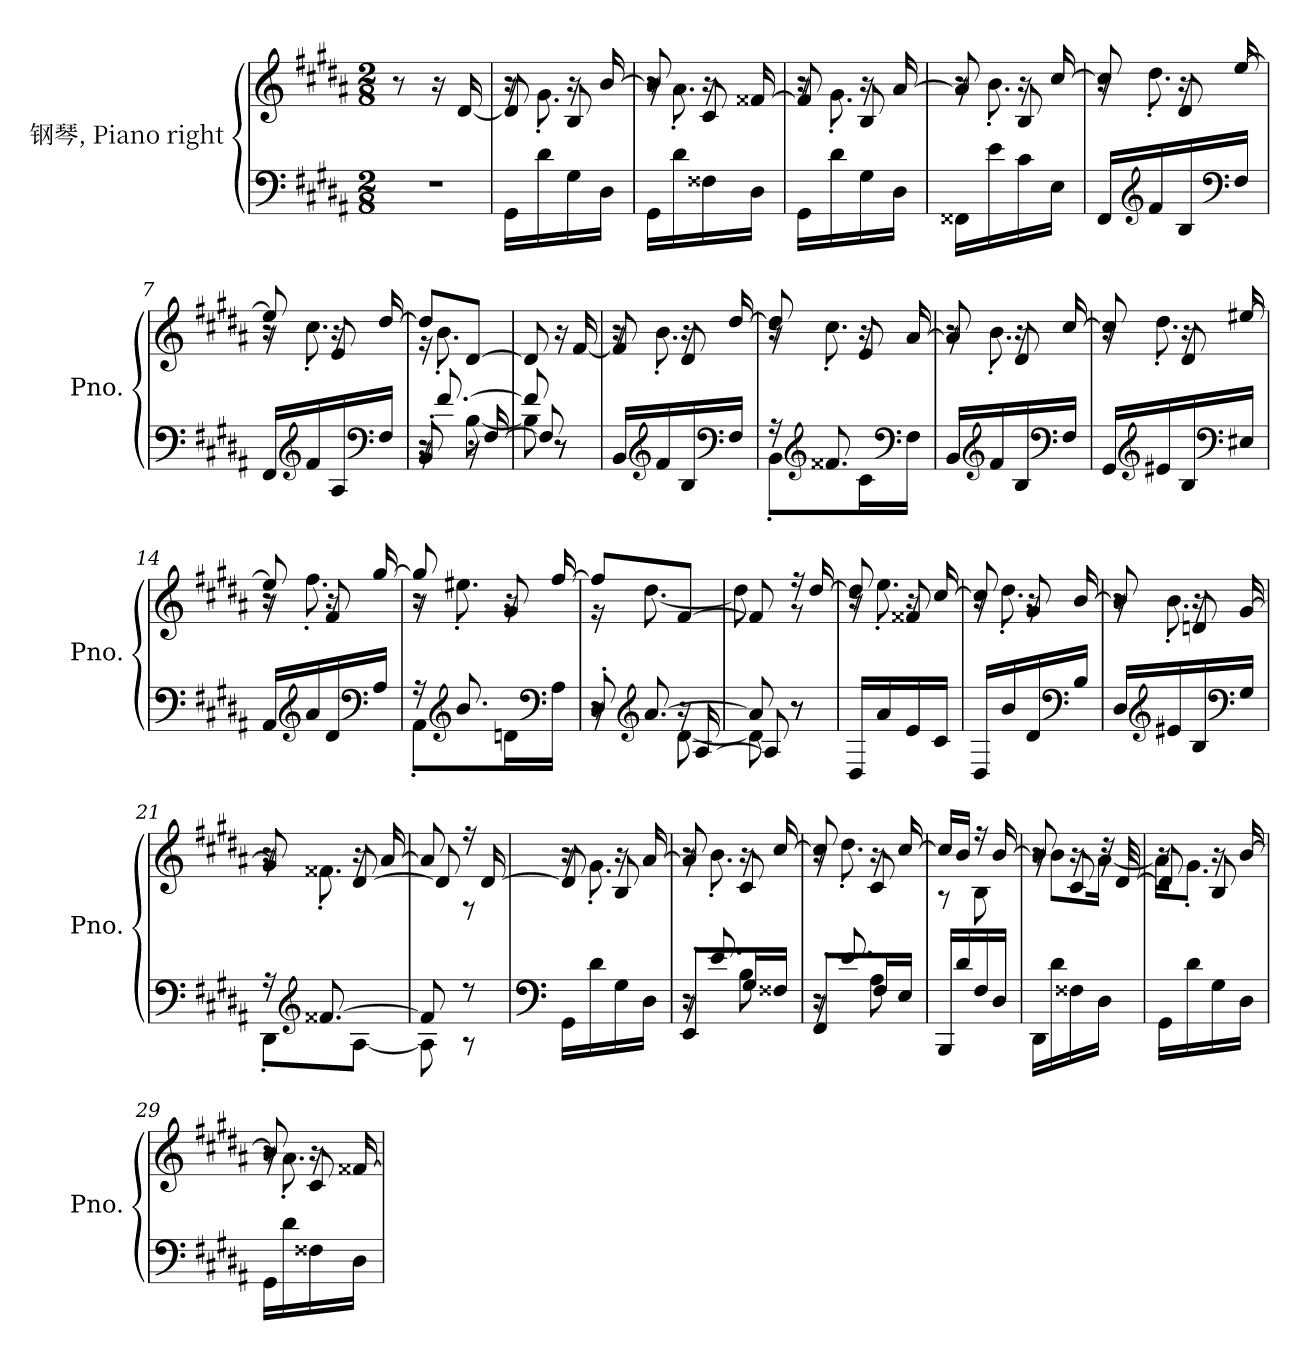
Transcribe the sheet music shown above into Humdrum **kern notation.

**kern	**kern
*part1	*part1
*staff2	*staff1
*I"钢琴, Piano right	*
*I'Pno.	*
*clefF4	*clefG2
*k[f#c#g#d#a#]	*k[f#c#g#d#a#]
*M2/8	*M2/8
*MM26	*MM26
=1	=1
4r	8r
.	16r
*	*MM51
.	[16d#/
=2	=2
*	*^
*	*	*^
16GG#\LL	8d#/]	16r	8r
*	*MM54	*	*
16d#\	.	8.g#'\	.
16G#\	16r	.	8B/
*	*MM57	*	*
16D#\JJ	[16b/	.	.
=3	=3	=3	=3
16GG#\LL	8b/]	16r	8r
*	*MM55	*	*
16d#\	.	8.a#'\	.
16F##X\	16r	.	8c#/
*	*MM57	*	*
16D#\JJ	[16f##X/	.	.
=4	=4	=4	=4
16GG#\LL	8f##/]	16r	8r
*	*MM54	*	*
16d#\	.	8.g#'\	.
16G#\	16r	.	8B/
*	*MM56	*	*
16D#\JJ	[16a#/	.	.
=5	=5	=5	=5
16FF##X\LL	8a#/]	16r	8r
*	*MM54	*	*
16e\	.	8.b'\	.
16c#\	16r	.	8B/
*	*MM56	*	*
16E\JJ	[16cc#/	.	.
!!LO:LB:g=z	!!	!!
=6	=6	=6	=6
16FF#/LL	8cc#/]	16r	8r
*clefG2	*	*	*
*	*MM53	*	*
16f#/	.	8.dd#'\	.
16B/	16r	.	8d#/
*clefF4	*	*	*
*	*MM54	*	*
16F#/JJ	[16ee/	.	.
=7	=7	=7	=7
16FF#/LL	8ee/]	16r	8r
*clefG2	*	*	*
*	*MM48	*	*
16f#/	.	8.cc#'\	.
16A#/	16r	.	8e/
*clefF4	*	*	*
*	*MM45	*	*
16F#/JJ	[16dd#/	.	.
*	*	*v	*v
=8	=8	=8
*^	*	*
*	*^	*	*
16r	8r	8BB'/	8dd#/L]	16r
*	*	*	*MM43	*
[8.f#/	.	.	.	8.b'\
*	*	*	*MM36	*
.	[8B\	16r	[8d#/J	.
.	.	[16F#/	.	.
*	*	*	*v	*v
=9	=9	=9	=9
8f#/]	8B\]	8F#/]	8d#/]
8r	8r	8r	16r
*	*	*	*MM54
.	.	.	[16f#/
*v	*v	*v	*
=10	=10
*	*^
*	*	*^
16BB/LL	8f#/]	16r	8r
*clefG2	*	*	*
*	*MM57	*	*
16f#/	.	8.b'\	.
16B/	16r	.	8d#/
*clefF4	*	*	*
*	*MM59	*	*
16F#/JJ	[16dd#/	.	.
!!LO:LB:g=z	!!	!!
=11	=11	=11	=11
*^	*	*	*
16r	8BB'\L	8dd#/]	16r	8r
*clefG2	*	*	*	*
*	*	*MM56	*	*
8.f##X/	.	.	8.cc#'\	.
.	16c#\L	16r	.	8e/
*clefF4	*	*	*	*
*	*	*MM57	*	*
.	16F#\JJ	[16a#/	.	.
*v	*v	*	*	*
=12	=12	=12	=12
16BB/LL	8a#/]	16r	8r
*clefG2	*	*	*
*	*MM56	*	*
16f#/	.	8.b'\	.
16B/	16r	.	8d#/
*clefF4	*	*	*
16F#/JJ	[16cc#/	.	.
=13	=13	=13	=13
16GG#/LL	8cc#/]	16r	8r
*clefG2	*	*	*
*	*MM54	*	*
16e#X/	.	8.dd#'\	.
16B/	16r	.	8d#/
*clefF4	*	*	*
*	*MM56	*	*
16E#X/JJ	[16ee#X/	.	.
=14	=14	=14	=14
16AA#/LL	8ee#/]	16r	8r
*clefG2	*	*	*
*	*MM53	*	*
16a#/	.	8.ff#'\	.
16d#/	16r	.	8f#/
*clefF4	*	*	*
*	*MM54	*	*
16A#/JJ	[16gg#/	.	.
!!LO:LB:g=z	!!	!!
=15	=15	=15	=15
*^	*	*	*
16r	8AA#'\L	8gg#/]	16r	8r
*clefG2	*	*	*	*
*	*	*MM48	*	*
8.b/	.	.	8.ee#X'\	.
.	16dn\L	16r	.	8g#/
*clefF4	*	*	*	*
*	*	*MM42	*	*
.	16A#\JJ	[16ff#/	.	.
*	*	*	*v	*v
=16	=16	=16	=16
*	*^	*	*
16r	8r	8D#'/	8ff#/L]	16r
*clefG2	*	*	*	*
*	*	*	*MM38	*
[8.a#/	.	.	.	[8.dd#\
*	*	*	*MM36	*
.	[8d#\	16r	[8f#/J	.
.	.	[16A#/	.	.
=17	=17	=17	=17	=17
8a#/]	8d#\]	8A#/]	8f#/]	8dd#\]
8r	8r	8r	16r	8r
*	*	*	*MM54	*
.	.	.	[16dd#/	.
*v	*v	*v	*	*
=18	=18	=18
*	*	*^
16D#/LL	8dd#/]	16r	8r
*	*MM57	*	*
16a#/	.	8.ee'\	.
16e/	16r	.	8f##X/
*	*MM58	*	*
16c#/JJ	[16cc#/	.	.
=19	=19	=19	=19
16D#/LL	8cc#/]	16r	8r
*	*MM56	*	*
16b/	.	8.dd#'\	.
16d#/	16r	.	8g#/
*clefF4	*	*	*
16B/JJ	[16b/	.	.
!!LO:LB:g=z	!!	!!
=20	=20	=20	=20
16D#/LL	8b/]	16r	8r
*clefG2	*	*	*
*	*MM53	*	*
16e#X/	.	8.b'\	.
16B/	16r	.	8dn/
*clefF4	*	*	*
*	*MM50	*	*
16G#/JJ	[16g#/	.	.
=21	=21	=21	=21
*^	*	*	*
16r	8DD#'\L	8g#/]	16r	8r
*clefG2	*	*	*	*
*	*	*MM46	*	*
[8.f##X/	.	.	8.f##X'\	.
*	*	*MM42	*	*
.	[8A#\J	16r	.	[8d#/
.	.	[16a#/	.	.
*	*	*	*v	*v
=22	=22	=22	=22
8f##/]	8A#\]	8a#/]	8d#/]
8r	8r	16r	8r
*	*	*MM53	*
.	.	[16d#/	.
*v	*v	*	*
*	*v	*v
=23	=23
*clefF4	*
*	*^
*	*	*^
16GG#\LL	8d#/]	16r	8r
*	*MM56	*	*
16d#\	.	8.g#'\	.
16G#\	16r	.	8B/
*	*MM58	*	*
16D#\JJ	[16a#/	.	.
=24	=24	=24	=24
*^	*	*	*
*	*^	*	*	*
16r	8r	8EE'/L	8a#/]	16r	8r
8.e/	.	.	.	8.b'\	.
.	8B\	16G#/L	16r	.	8c#/
.	.	16F##X/JJ	[16cc#/	.	.
!!LO:LB:g=z	!!	!!
=25	=25	=25	=25	=25	=25
16r	8r	8FF#'/L	8cc#/]	16r	8r
*	*	*	*MM57	*	*
8.e/	.	.	.	8.dd#'\	.
.	8A#\	16F#/L	16r	.	8c#/
*	*	*	*MM60	*	*
.	.	16E/JJ	[16cc#/	.	.
*v	*v	*v	*	*	*
*	*	*v	*v
=26	=26	=26
16BBB/LL	16cc#/LL]	8r
*	*MM54	*
16d#/	16b/JJ	.
16F#/	16r	8B\
*	*MM56	*
16D#/JJ	[16b/	.
=27	=27	=27
*	*	*^
16DD#\LL	8b/]	16r	8r
*	*MM49	*	*
16d#\	.	8b\L	.
*	*MM51	*	*
16F##X\	16r	.	8c#/
*	*MM49	*	*
16D#\JJ	32r	[16a#\Jk	.
.	[32d#/	.	.
=28	=28	=28	=28
16GG#\LL	8d#/]	16a#\KL]	8r
*	*MM52	*	*
16d#\	.	8.g#'\J	.
16G#\	16r	.	8B/
*	*MM56	*	*
16D#\JJ	[16b/	.	.
=29	=29	=29	=29
16GG#\LL	8b/]	16r	8r
*	*MM54	*	*
16d#\	.	8.a#'\	.
16F##X\	16r	.	8c#/
*	*MM58	*	*
16D#\JJ	[16f##X/	.	.
*	*v	*v	*v
=	=
*-	*-
